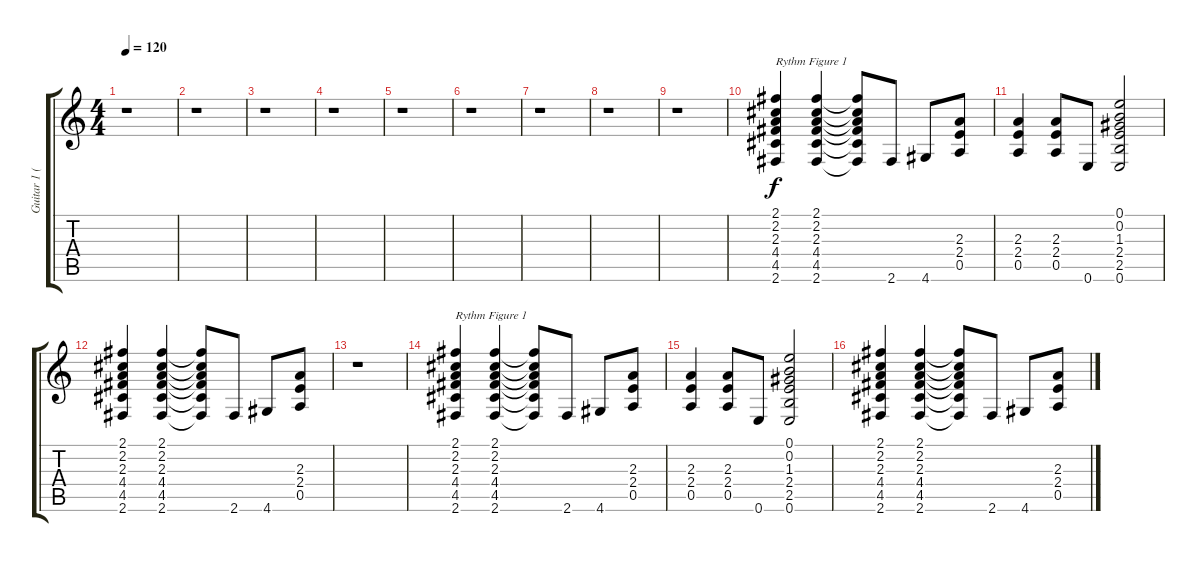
\track ("Guitar 1 (Rythm)" "Guitar 1 (") {instrument electricguitarclean}
\staff {score tabs}
\tuning (E4 B3 G3 D3 A2 E2) {hide}
\ts (4 4)
\tempo 120
\clef g2
\ks c
r.1{dy f} |
r.1 |
r.1 |
r.1 |
r.1 |
r.1 |
r.1 |
r.1 |
r.1 |
(2.1 2.2 2.3 4.4 4.5 2.6).4{txt "Rythm Figure 1"} (2.1 2.2 2.3 4.4 4.5 2.6).4 (2.1{t} 2.2{t} 2.3{t} 4.4{t} 4.5{t} 2.6{t}).8 2.6.8 4.6.8 (2.3 2.4 0.5).8 |
(2.3 2.4 0.5).4 (2.3 2.4 0.5).8 0.6.8 (0.1 0.2 1.3 2.4 2.5 0.6).2 |
(2.1 2.2 2.3 4.4 4.5 2.6).4 (2.1 2.2 2.3 4.4 4.5 2.6).4 (2.1{t} 2.2{t} 2.3{t} 4.4{t} 4.5{t} 2.6{t}).8 2.6.8 4.6.8 (2.3 2.4 0.5).8 |
r.1 |
(2.1 2.2 2.3 4.4 4.5 2.6).4{txt "Rythm Figure 1"} (2.1 2.2 2.3 4.4 4.5 2.6).4 (2.1{t} 2.2{t} 2.3{t} 4.4{t} 4.5{t} 2.6{t}).8 2.6.8 4.6.8 (2.3 2.4 0.5).8 |
(2.3 2.4 0.5).4 (2.3 2.4 0.5).8 0.6.8 (0.1 0.2 1.3 2.4 2.5 0.6).2 |
(2.1 2.2 2.3 4.4 4.5 2.6).4 (2.1 2.2 2.3 4.4 4.5 2.6).4 (2.1{t} 2.2{t} 2.3{t} 4.4{t} 4.5{t} 2.6{t}).8 2.6.8 4.6.8 (2.3 2.4 0.5).8
